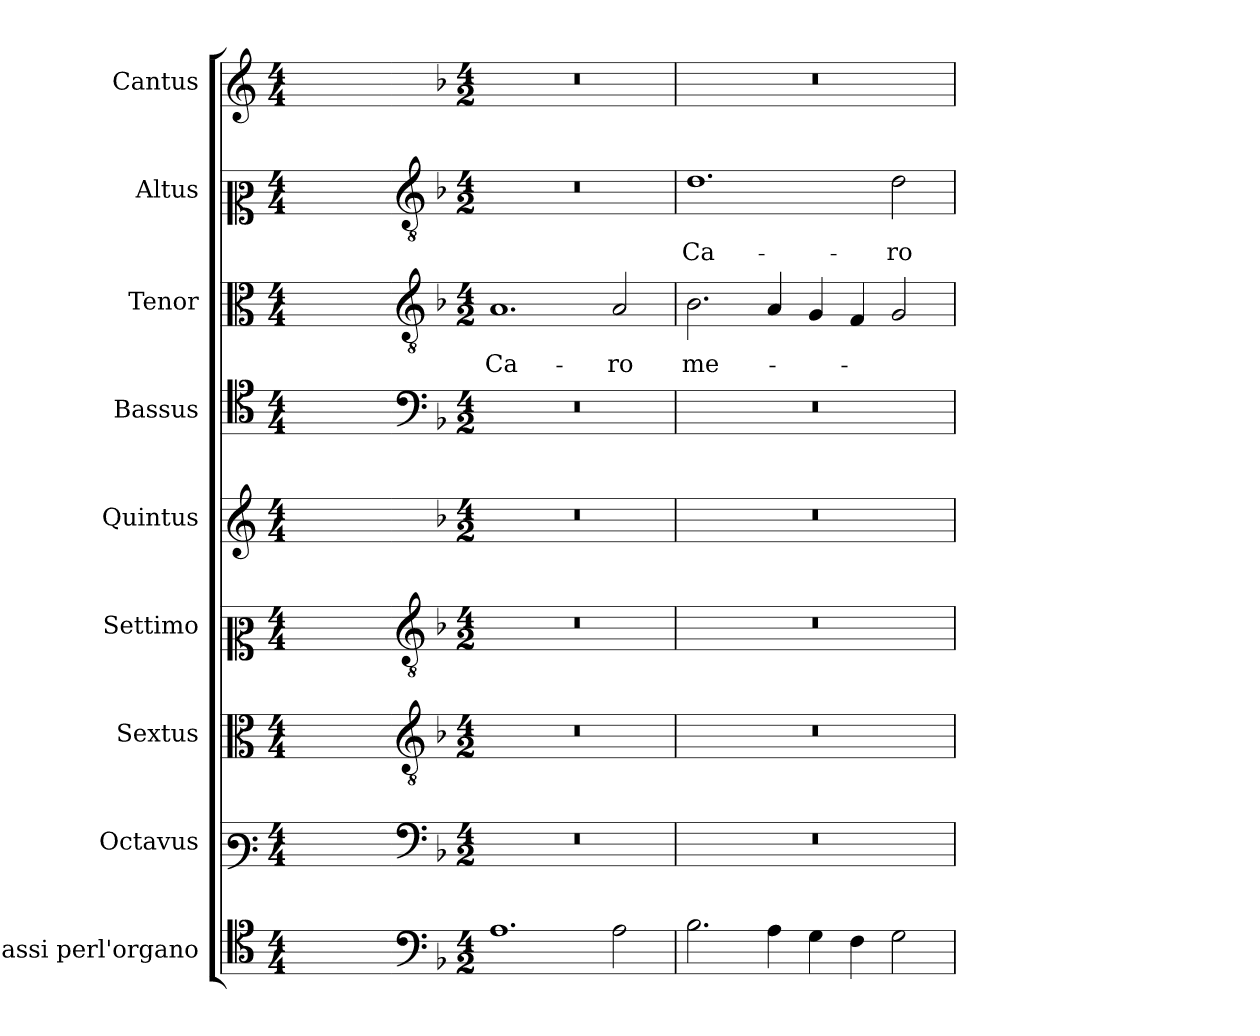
**kern	**kern	**kern	**kern	**kern	**kern	**kern	**text	**kern	**text	**kern
*part9	*part8	*part7	*part6	*part5	*part4	*part3	*part3	*part2	*part2	*part1
*staff9	*staff8	*staff7	*staff6	*staff5	*staff4	*staff3	*staff3	*staff2	*staff2	*staff1
*I"Bassi perl'organo	*I"Octavus	*I"Sextus	*I"Settimo	*I"Quintus	*I"Bassus	*I"Tenor	*	*I"Altus	*	*I"Cantus
*	*	*	*	*	*I'B.	*I'T.	*	*I'A.	*	*I'C.
*clefC4	*clefF3	*clefC3	*clefC2	*clefG2	*clefC4	*clefC3	*	*clefC2	*	*clefG2
*	*	*ITrd7c12	*ITrd7c12	*	*	*ITrd7c12	*	*ITrd7c12	*	*
*k[]	*k[]	*k[]	*k[]	*k[]	*k[]	*k[]	*	*k[]	*	*k[]
*a:	*a:	*a:	*a:	*a:	*a:	*a:	*	*a:	*	*a:
*M4/4	*M4/4	*M4/4	*M4/4	*M4/4	*M4/4	*M4/4	*	*M4/4	*	*M4/4
=1	=1	=1	=1	=1	=1	=1	=1	=1	=1	=1
1ryy	1ryy	1ryy	1ryy	1ryy	1ryy	1ryy	.	1ryy	.	1ryy
=2-	=2-	=2-	=2-	=2-	=2-	=2-	=2-	=2-	=2-	=2-
*clefF4	*clefF4	*clefGv2	*clefGv2	*	*clefF4	*clefGv2	*	*clefGv2	*	*
*k[b-]	*k[b-]	*k[b-]	*k[b-]	*k[b-]	*k[b-]	*k[b-]	*	*k[b-]	*	*k[b-]
*d:	*d:	*d:	*d:	*d:	*d:	*d:	*	*d:	*	*d:
*M4/2	*M4/2	*M4/2	*M4/2	*M4/2	*M4/2	*M4/2	*	*M4/2	*	*M4/2
!	!LO:N:vis=1	!LO:N:vis=1	!LO:N:vis=1	!LO:N:vis=1	!LO:N:vis=1	!	!LO:LY:b	!LO:N:vis=1	!	!LO:N:vis=1
1.A	0r	0r	0r	0r	0r	1.AA	Ca-	0r	.	0r
!	!	!	!	!	!	!	!LO:LY:b	!	!	!
2A\	.	.	.	.	.	2AA/	-ro	.	.	.
=3	=3	=3	=3	=3	=3	=3	=3	=3	=3	=3
!	!LO:N:vis=1	!LO:N:vis=1	!LO:N:vis=1	!LO:N:vis=1	!LO:N:vis=1	!	!LO:LY:b	!	!LO:LY:b	!LO:N:vis=1
2.B-\	0r	0r	0r	0r	0r	2.BB-\	me-	1.D	Ca-	0r
4A\	.	.	.	.	.	4AA/	.	.	.	.
4G\	.	.	.	.	.	4GG/	.	.	.	.
4F\	.	.	.	.	.	4FF/	.	.	.	.
!	!	!	!	!	!	!	!	!	!LO:LY:b	!
2G\	.	.	.	.	.	2GG/	.	2D\	-ro	.
=	=	=	=	=	=	=	=	=	=	=
*-	*-	*-	*-	*-	*-	*-	*-	*-	*-	*-
